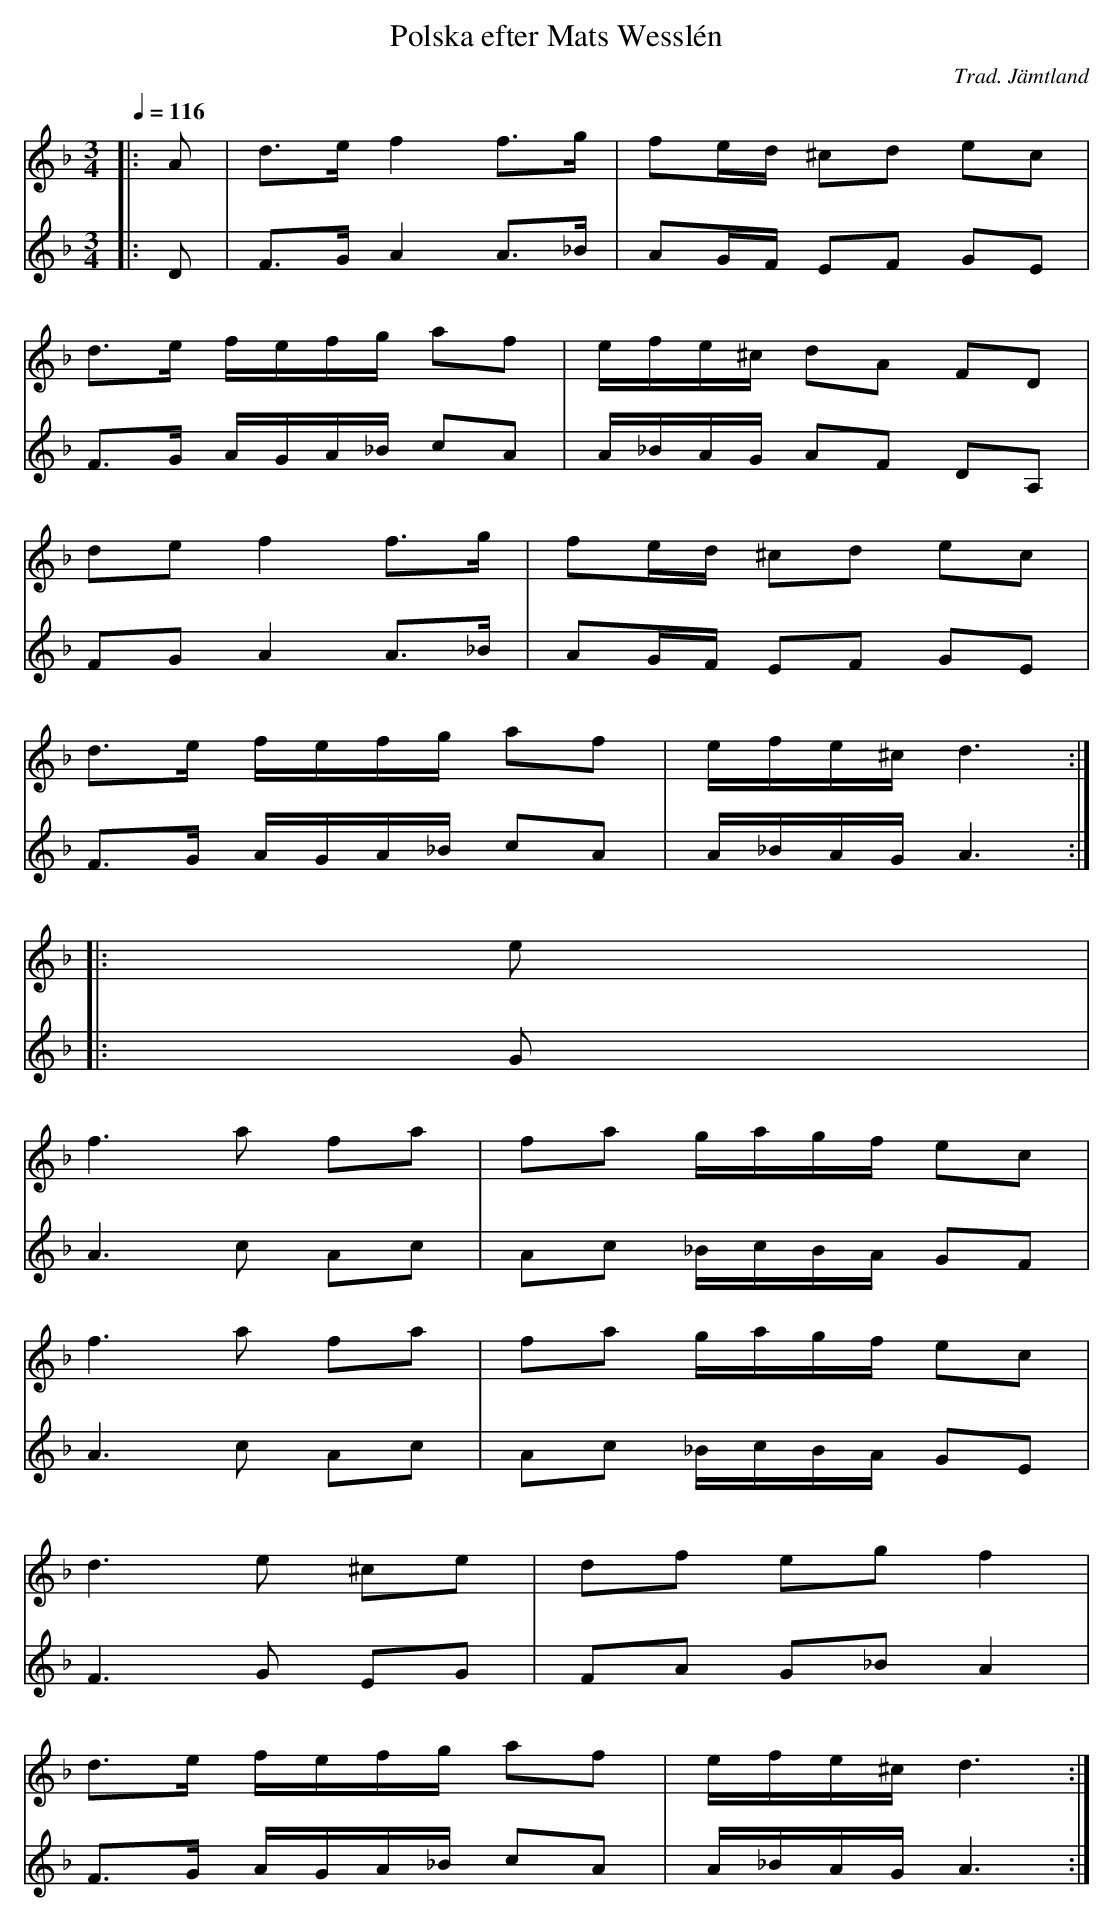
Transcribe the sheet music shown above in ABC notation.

X:1
T:Polska efter Mats Wesslén
C:Trad. Jämtland
M:3/4
L:1/8
Q:1/4=116
V:1
K:Dm
|: A |d>e f2 f>g |fe/d/ ^cd ec |
d>e f/e/f/g/ af |e/f/e/^c/ dA FD |
de f2 f>g |fe/d/ ^cd ec |
d>e f/e/f/g/ af |e/f/e/^c/ d3 ::
e |
f3 a fa |fa g/a/g/f/ ec |
f3 a fa |fa g/a/g/f/ ec |
d3 e ^ce |df eg f2 |
d>e f/e/f/g/ af |e/f/e/^c/ d3 :|
V:2
M:3/4
L:1/8
K:Dm
|: D |F>G A2 A>_B |AG/F/ EF GE |
F>G A/G/A/_B/ cA |A/_B/A/G/ AF DA, |
FG A2 A>_B |AG/F/ EF GE |
F>G A/G/A/_B/ cA |A/_B/A/G/ A3 ::
G |
A3 c Ac |Ac _B/c/B/A/ GF |
A3 c Ac |Ac _B/c/B/A/ GE |
F3 G EG |FA G_B A2 |
F>G A/G/A/_B/ cA |A/_B/A/G/ A3 :|
